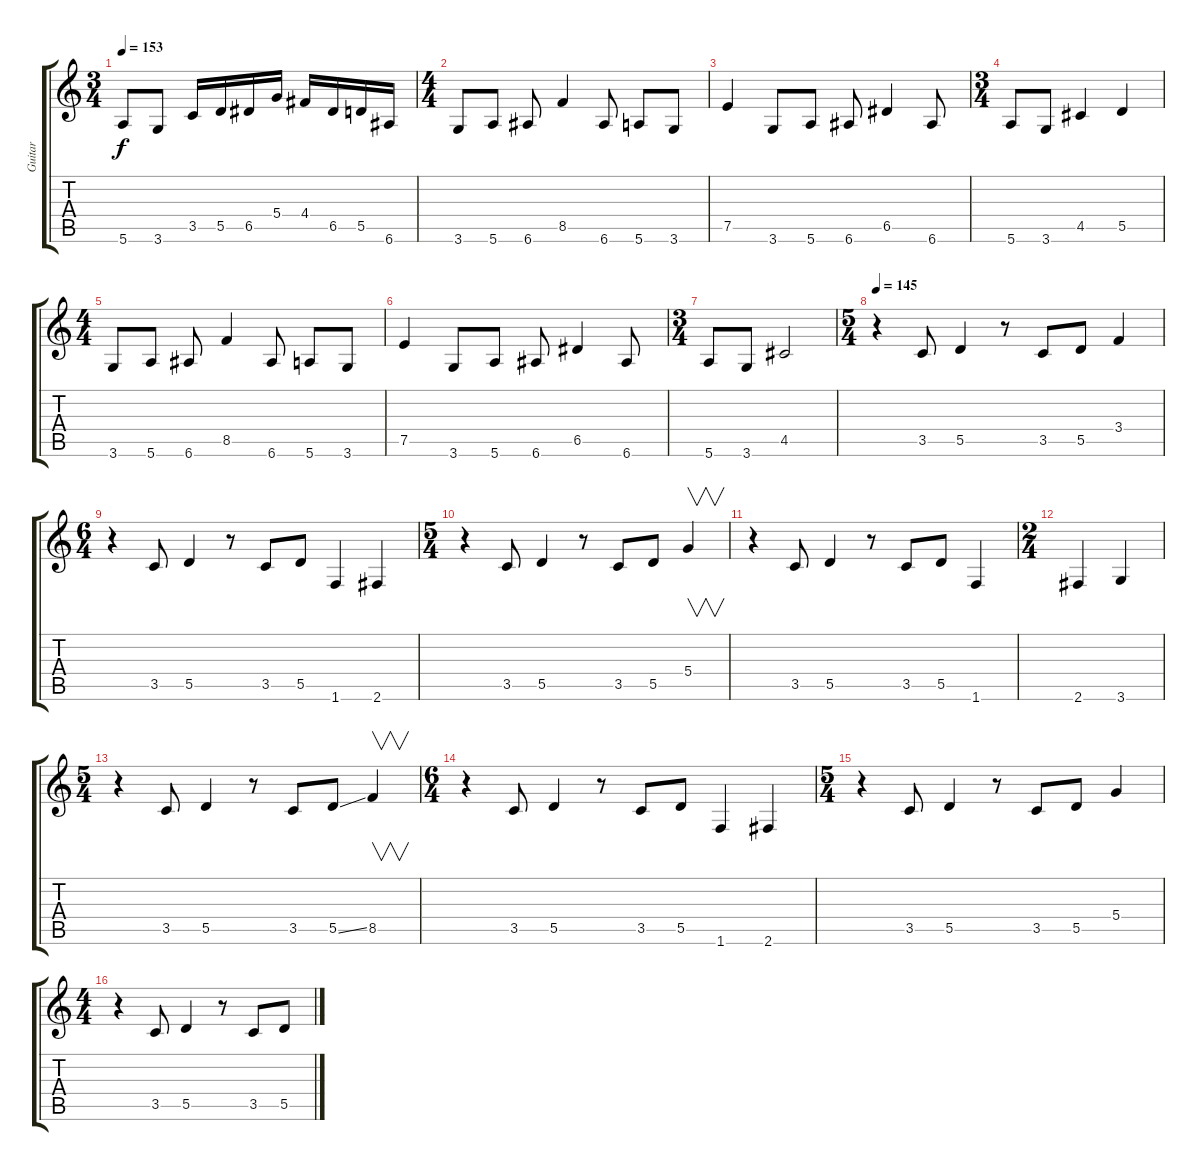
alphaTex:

\track ("Guitar" "Guitar") {instrument distortionguitar}
\staff {score tabs}
\tuning (E4 B3 G3 D3 A2 E2) {hide}
\ts (3 4)
\tempo 153
\clef g2
\ks c
5.6.8{dy f} 3.6.8 3.5.16 5.5.16 6.5.16 5.4.16 4.4.16 6.5.16 5.5.16 6.6.16 |
\ts (4 4)
3.6.8 5.6.8 6.6.8 8.5.4 6.6.8 5.6.8 3.6.8 |
7.5.4 3.6.8 5.6.8 6.6.8 6.5.4 6.6.8 |
\ts (3 4)
5.6.8 3.6.8 4.5.4 5.5.4 |
\ts (4 4)
3.6.8 5.6.8 6.6.8 8.5.4 6.6.8 5.6.8 3.6.8 |
7.5.4 3.6.8 5.6.8 6.6.8 6.5.4 6.6.8 |
\ts (3 4)
5.6.8 3.6.8 4.5.2 |
\ts (5 4)
\tempo 145
r.4 3.5.8 5.5.4 r.8 3.5.8 5.5.8 3.4.4 |
\ts (6 4)
r.4 3.5.8 5.5.4 r.8 3.5.8 5.5.8 1.6.4 2.6.4 |
\ts (5 4)
r.4 3.5.8 5.5.4 r.8 3.5.8 5.5.8 5.4.4{v} |
r.4 3.5.8 5.5.4 r.8 3.5.8 5.5.8 1.6.4 |
\ts (2 4)
2.6.4 3.6.4 |
\ts (5 4)
r.4 3.5.8 5.5.4 r.8 3.5.8 5.5{ss}.8 8.5.4{v} |
\ts (6 4)
r.4 3.5.8 5.5.4 r.8 3.5.8 5.5.8 1.6.4 2.6.4 |
\ts (5 4)
r.4 3.5.8 5.5.4 r.8 3.5.8 5.5.8 5.4.4 |
\ts (4 4)
r.4 3.5.8 5.5.4 r.8 3.5.8 5.5.8
